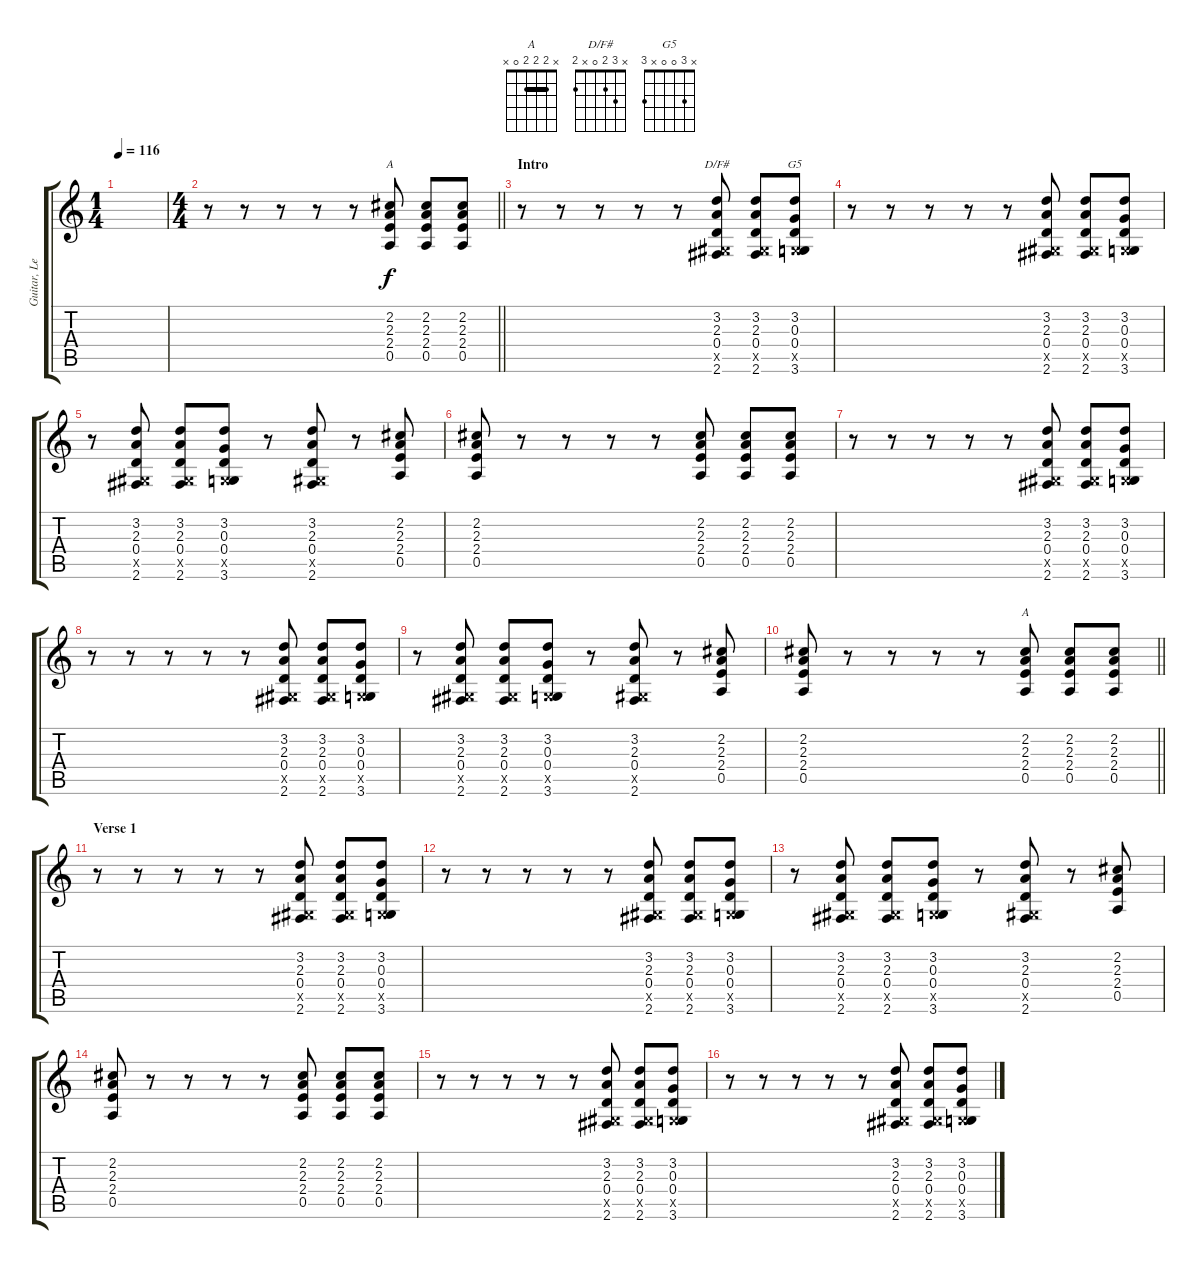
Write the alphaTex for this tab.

\track ("Guitar, Lead" "Guitar, Le") {instrument overdrivenguitar}
\staff {score tabs}
\tuning (E4 B3 G3 D3 A2 E2) {hide}
\chord ("A" x 2 2 2 0 x)
\chord ("D/F#" x 3 2 0 x 2)
\chord ("G5" x 3 0 0 x 3)
\chord ("A" x 2 2 2 0 x) {barre 2}
\ts (1 4)
\tempo 116
\clef g2
\ks c
|
\ts (4 4)
\barLineRight lightlight
r.8 r.8 r.8 r.8 r.8 (2.2 2.3 2.4 0.5).8{ch "A"} (2.2 2.3 2.4 0.5).8 (2.2 2.3 2.4 0.5).8 |
\section ("" "Intro")
r.8 r.8 r.8 r.8 r.8 (3.2 2.3 0.4 -1.5{x} 2.6).8{ch "D/F#"} (3.2 2.3 0.4 -1.5{x} 2.6).8 (3.2 0.3 0.4 -1.5{x} 3.6).8{ch "G5"} |
r.8 r.8 r.8 r.8 r.8 (3.2 2.3 0.4 -1.5{x} 2.6).8 (3.2 2.3 0.4 -1.5{x} 2.6).8 (3.2 0.3 0.4 -1.5{x} 3.6).8 |
r.8 (3.2 2.3 0.4 -1.5{x} 2.6).8 (3.2 2.3 0.4 -1.5{x} 2.6).8 (3.2 0.3 0.4 -1.5{x} 3.6).8 r.8 (3.2 2.3 0.4 -1.5{x} 2.6).8 r.8 (2.2 2.3 2.4 0.5).8 |
(2.2 2.3 2.4 0.5).8 r.8 r.8 r.8 r.8 (2.2 2.3 2.4 0.5).8 (2.2 2.3 2.4 0.5).8 (2.2 2.3 2.4 0.5).8 |
r.8 r.8 r.8 r.8 r.8 (3.2 2.3 0.4 -1.5{x} 2.6).8 (3.2 2.3 0.4 -1.5{x} 2.6).8 (3.2 0.3 0.4 -1.5{x} 3.6).8 |
r.8 r.8 r.8 r.8 r.8 (3.2 2.3 0.4 -1.5{x} 2.6).8 (3.2 2.3 0.4 -1.5{x} 2.6).8 (3.2 0.3 0.4 -1.5{x} 3.6).8 |
r.8 (3.2 2.3 0.4 -1.5{x} 2.6).8 (3.2 2.3 0.4 -1.5{x} 2.6).8 (3.2 0.3 0.4 -1.5{x} 3.6).8 r.8 (3.2 2.3 0.4 -1.5{x} 2.6).8 r.8 (2.2 2.3 2.4 0.5).8 |
\barLineRight lightlight
(2.2 2.3 2.4 0.5).8 r.8 r.8 r.8 r.8 (2.2 2.3 2.4 0.5).8{ch "A"} (2.2 2.3 2.4 0.5).8 (2.2 2.3 2.4 0.5).8 |
\section ("" "Verse 1")
r.8 r.8 r.8 r.8 r.8 (3.2 2.3 0.4 -1.5{x} 2.6).8 (3.2 2.3 0.4 -1.5{x} 2.6).8 (3.2 0.3 0.4 -1.5{x} 3.6).8 |
r.8 r.8 r.8 r.8 r.8 (3.2 2.3 0.4 -1.5{x} 2.6).8 (3.2 2.3 0.4 -1.5{x} 2.6).8 (3.2 0.3 0.4 -1.5{x} 3.6).8 |
r.8 (3.2 2.3 0.4 -1.5{x} 2.6).8 (3.2 2.3 0.4 -1.5{x} 2.6).8 (3.2 0.3 0.4 -1.5{x} 3.6).8 r.8 (3.2 2.3 0.4 -1.5{x} 2.6).8 r.8 (2.2 2.3 2.4 0.5).8 |
(2.2 2.3 2.4 0.5).8 r.8 r.8 r.8 r.8 (2.2 2.3 2.4 0.5).8 (2.2 2.3 2.4 0.5).8 (2.2 2.3 2.4 0.5).8 |
r.8 r.8 r.8 r.8 r.8 (3.2 2.3 0.4 -1.5{x} 2.6).8 (3.2 2.3 0.4 -1.5{x} 2.6).8 (3.2 0.3 0.4 -1.5{x} 3.6).8 |
r.8 r.8 r.8 r.8 r.8 (3.2 2.3 0.4 -1.5{x} 2.6).8 (3.2 2.3 0.4 -1.5{x} 2.6).8 (3.2 0.3 0.4 -1.5{x} 3.6).8
